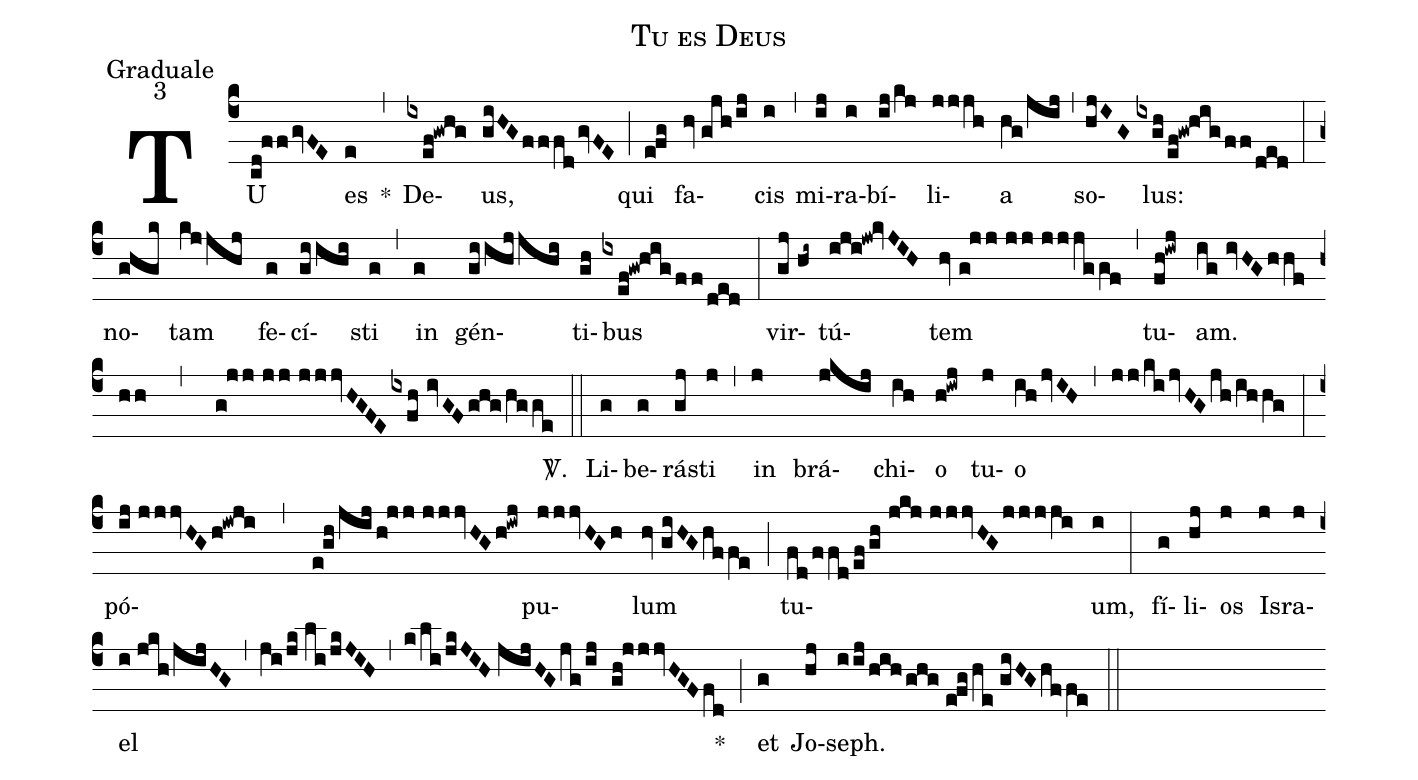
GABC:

name:Tu es Deus;
office-part:Graduale;
mode:3;
%%
(c4) TU(cd!ff/gvFE) es(e) *(,) De(ixef!gwhg)us,(giHGfffdgvFE) (;) qui(e!fg) fa(hv//gjh/ij)cis(i) (,) mi(ij)ra(i)bí(ij/kj)li(jjjh)a(hg/jij) (,) so(hjIG)lus:(ixgh/ef!gw!hig/ff/ded) (:) no(ghgk)tam(kjjhj) fe(g)cí(giihi)sti(g) (,) in(g) gén(giihjjhi)ti(gh)bus(ixef!gw!hig/ff/ded) (:) vir(gj//hi~)tú(iji!jw!kvJIH)tem(hv//g!jj//jj//jjjggf) (,) tu(fh!iwj)am.(ig//ivHGhhf/hh,g!jj//jj//jjjvHGFEixfh//ivGFghg/hgge) <sp>V/</sp>.(::) Li(g)be(g)rá(gj)sti(j) (,) in(j) brá(jkij)chi(ih)o(h!iwj) tu(j)o(ihjvIH) (,) (jj/ki/jvHG/jh/ihhg) (:) pó(ij//jjjvHGh!iwji,e!gh/jij/h!jj//jjjvHGh!iwj)pu(jjjvHGh)lum(hv//giHGhffe) (;) tu(fd/ffd/ef/gh//jkj//jjjvHGjjjji)um,(i) (:) fí(g)li(hj)os(j) Is(j)ra(j)el(i//jkh/jijHG) (,) (ji/jk//li/jkJIH) (,) (k/li/jkJIH//jijHGjg/ij gh!jjjvHGFfd) *(;) et(g) Jo(hj)seph.(iij/hih/ghg//e!fg/he//giHGhffe) (::)
